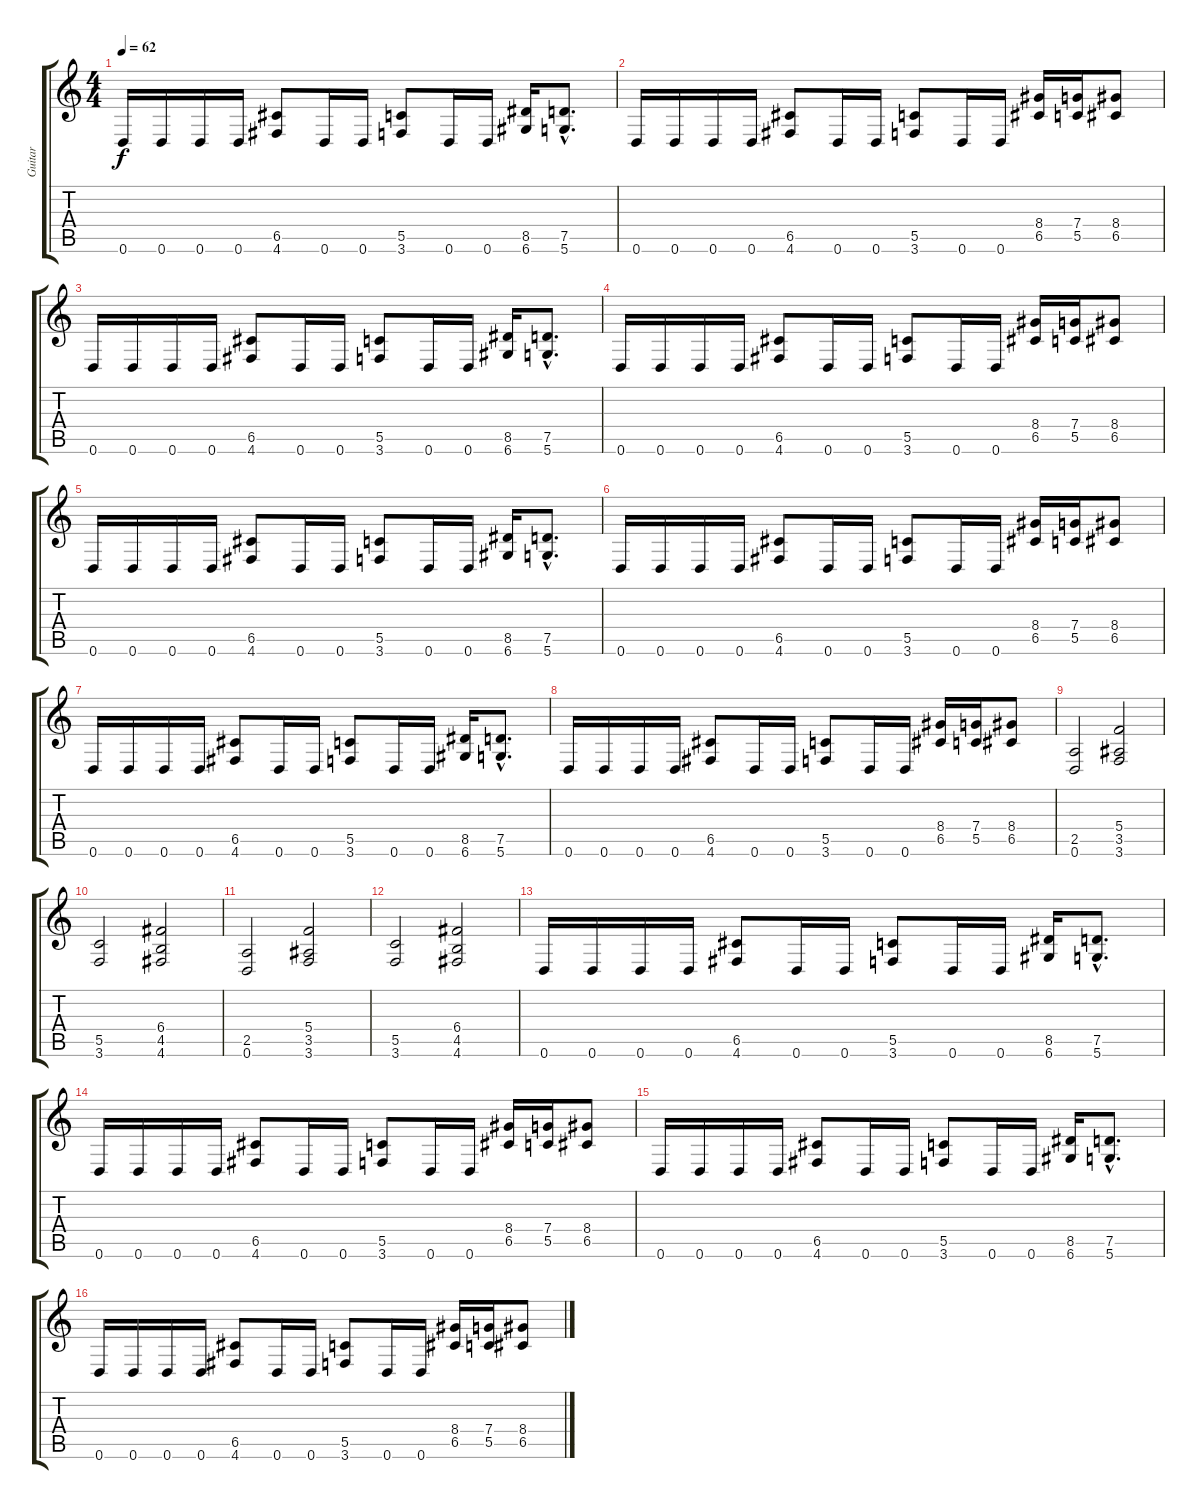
\track ("Guitar" "Guitar") {instrument distortionguitar}
\staff {score tabs}
\tuning (D4 A3 F3 C3 G2 D2) {hide}
\ts (4 4)
\tempo 62
\clef g2
\ks c
0.6.16{dy f instrument distortionguitar} 0.6.16 0.6.16 0.6.16 (6.5 4.6).8 0.6.16 0.6.16 (5.5 3.6).8 0.6.16 0.6.16 (8.5 6.6).16 (7.5{hac} 5.6{hac}).8{d} |
0.6.16 0.6.16 0.6.16 0.6.16 (6.5 4.6).8 0.6.16 0.6.16 (5.5 3.6).8 0.6.16 0.6.16 (8.4 6.5).16 (7.4 5.5).16 (8.4 6.5).8 |
0.6.16 0.6.16 0.6.16 0.6.16 (6.5 4.6).8 0.6.16 0.6.16 (5.5 3.6).8 0.6.16 0.6.16 (8.5 6.6).16 (7.5{hac} 5.6{hac}).8{d} |
0.6.16 0.6.16 0.6.16 0.6.16 (6.5 4.6).8 0.6.16 0.6.16 (5.5 3.6).8 0.6.16 0.6.16 (8.4 6.5).16 (7.4 5.5).16 (8.4 6.5).8 |
0.6.16 0.6.16 0.6.16 0.6.16 (6.5 4.6).8 0.6.16 0.6.16 (5.5 3.6).8 0.6.16 0.6.16 (8.5 6.6).16 (7.5{hac} 5.6{hac}).8{d} |
0.6.16 0.6.16 0.6.16 0.6.16 (6.5 4.6).8 0.6.16 0.6.16 (5.5 3.6).8 0.6.16 0.6.16 (8.4 6.5).16 (7.4 5.5).16 (8.4 6.5).8 |
0.6.16 0.6.16 0.6.16 0.6.16 (6.5 4.6).8 0.6.16 0.6.16 (5.5 3.6).8 0.6.16 0.6.16 (8.5 6.6).16 (7.5{hac} 5.6{hac}).8{d} |
0.6.16 0.6.16 0.6.16 0.6.16 (6.5 4.6).8 0.6.16 0.6.16 (5.5 3.6).8 0.6.16 0.6.16 (8.4 6.5).16 (7.4 5.5).16 (8.4 6.5).8 |
(2.5 0.6).2 (5.4 3.5 3.6).2 |
(5.5 3.6).2 (6.4 4.5 4.6).2 |
(2.5 0.6).2 (5.4 3.5 3.6).2 |
(5.5 3.6).2 (6.4 4.5 4.6).2 |
0.6.16 0.6.16 0.6.16 0.6.16 (6.5 4.6).8 0.6.16 0.6.16 (5.5 3.6).8 0.6.16 0.6.16 (8.5 6.6).16 (7.5{hac} 5.6{hac}).8{d} |
0.6.16 0.6.16 0.6.16 0.6.16 (6.5 4.6).8 0.6.16 0.6.16 (5.5 3.6).8 0.6.16 0.6.16 (8.4 6.5).16 (7.4 5.5).16 (8.4 6.5).8 |
0.6.16 0.6.16 0.6.16 0.6.16 (6.5 4.6).8 0.6.16 0.6.16 (5.5 3.6).8 0.6.16 0.6.16 (8.5 6.6).16 (7.5{hac} 5.6{hac}).8{d} |
0.6.16 0.6.16 0.6.16 0.6.16 (6.5 4.6).8 0.6.16 0.6.16 (5.5 3.6).8 0.6.16 0.6.16 (8.4 6.5).16 (7.4 5.5).16 (8.4 6.5).8
